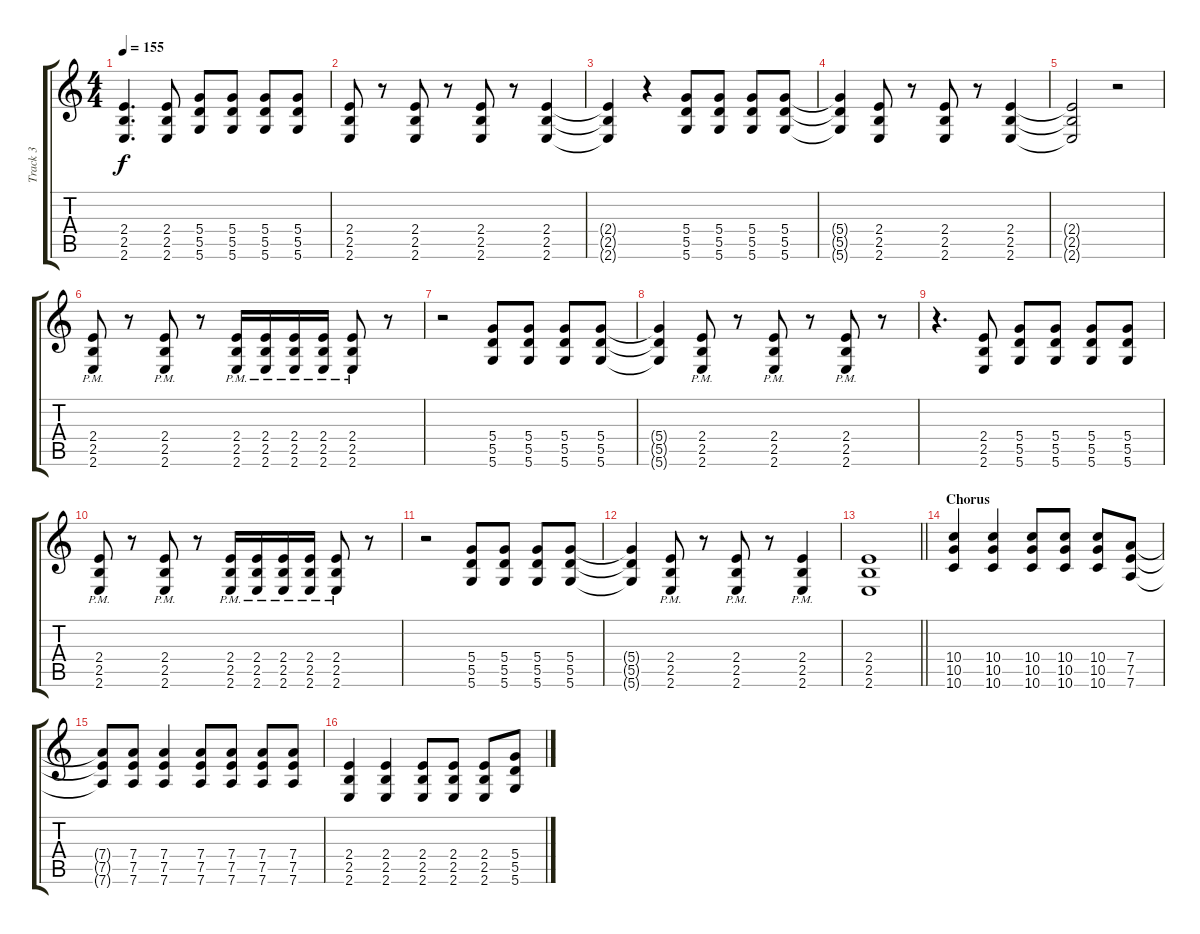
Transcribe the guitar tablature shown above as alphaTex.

\track ("Track 3" "Track 3") {instrument overdrivenguitar}
\staff {score tabs}
\tuning (E4 B3 G3 D3 A2 D2) {hide}
\ts (4 4)
\tempo 155
\clef g2
\ks c
(2.4{t} 2.5{t} 2.6{t}).4{d dy f} (2.4 2.5 2.6).8 (5.4 5.5 5.6).8 (5.4 5.5 5.6).8 (5.4 5.5 5.6).8 (5.4 5.5 5.6).8 |
(2.4 2.5 2.6).8 r.8 (2.4 2.5 2.6).8 r.8 (2.4 2.5 2.6).8 r.8 (2.4 2.5 2.6).4 |
(2.4{t} 2.5{t} 2.6{t}).4 r.4 (5.4 5.5 5.6).8 (5.4 5.5 5.6).8 (5.4 5.5 5.6).8 (5.4 5.5 5.6).8 |
(5.4{t} 5.5{t} 5.6{t}).4 (2.4 2.5 2.6).8 r.8 (2.4 2.5 2.6).8 r.8 (2.4 2.5 2.6).4 |
(2.4{t} 2.5{t} 2.6{t}).2 r.2 |
(2.4{pm} 2.5 2.6).8 r.8 (2.4{pm} 2.5 2.6).8 r.8 (2.4{pm} 2.5 2.6).16 (2.4{pm} 2.5 2.6).16 (2.4{pm} 2.5 2.6).16 (2.4{pm} 2.5 2.6).16 (2.4{pm} 2.5 2.6).8 r.8 |
r.2 (5.4 5.5 5.6).8 (5.4 5.5 5.6).8 (5.4 5.5 5.6).8 (5.4 5.5 5.6).8 |
(5.4{t} 5.5{t} 5.6{t}).4 (2.4{pm} 2.5{pm} 2.6{pm}).8 r.8 (2.4{pm} 2.5{pm} 2.6{pm}).8 r.8 (2.4{pm} 2.5{pm} 2.6{pm}).8 r.8 |
r.4{d} (2.4 2.5 2.6).8 (5.4 5.5 5.6).8 (5.4 5.5 5.6).8 (5.4 5.5 5.6).8 (5.4 5.5 5.6).8 |
(2.4{pm} 2.5 2.6).8 r.8 (2.4{pm} 2.5 2.6).8 r.8 (2.4{pm} 2.5 2.6).16 (2.4{pm} 2.5 2.6).16 (2.4{pm} 2.5 2.6).16 (2.4{pm} 2.5 2.6).16 (2.4{pm} 2.5 2.6).8 r.8 |
r.2 (5.4 5.5 5.6).8 (5.4 5.5 5.6).8 (5.4 5.5 5.6).8 (5.4 5.5 5.6).8 |
(5.4{t} 5.5{t} 5.6{t}).4 (2.4{pm} 2.5{pm} 2.6{pm}).8 r.8 (2.4{pm} 2.5{pm} 2.6{pm}).8 r.8 (2.4{pm} 2.5{pm} 2.6{pm}).4 |
\barLineRight lightlight
(2.4 2.5 2.6).1 |
\section ("" "Chorus")
(10.4 10.5 10.6).4 (10.4 10.5 10.6).4 (10.4 10.5 10.6).8 (10.4 10.5 10.6).8 (10.4 10.5 10.6).8 (7.4 7.5 7.6).8 |
(7.4{t} 7.5{t} 7.6{t}).8 (7.4 7.5 7.6).8 (7.4 7.5 7.6).4 (7.4 7.5 7.6).8 (7.4 7.5 7.6).8 (7.4 7.5 7.6).8 (7.4 7.5 7.6).8 |
(2.4 2.5 2.6).4 (2.4 2.5 2.6).4 (2.4 2.5 2.6).8 (2.4 2.5 2.6).8 (2.4 2.5 2.6).8 (5.4 5.5 5.6).8
